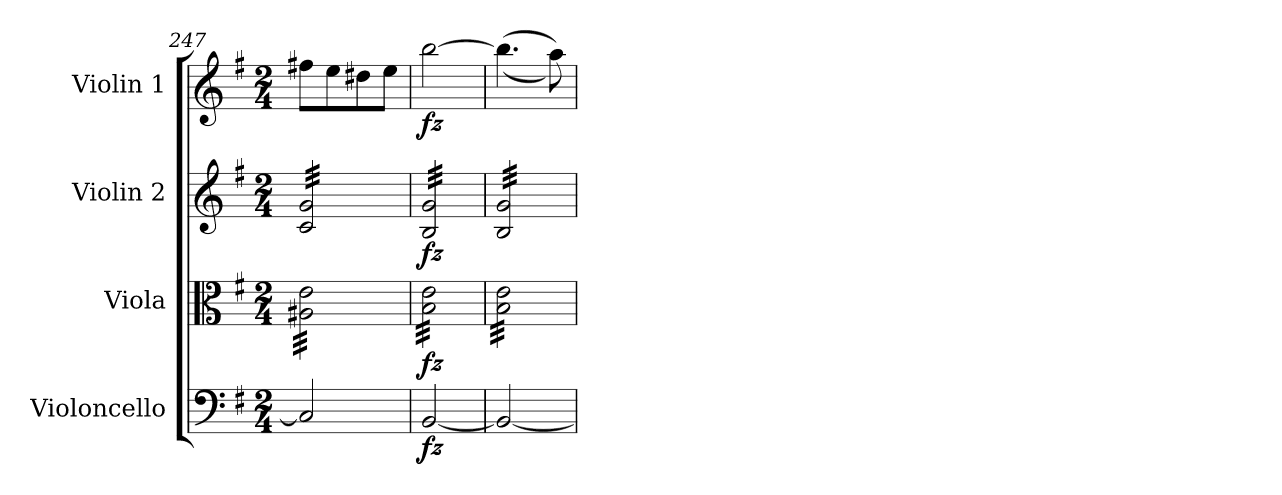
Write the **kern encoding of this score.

**kern	**dynam	**kern	**dynam	**kern	**dynam	**kern	**dynam
*part4	*part4	*part3	*part3	*part2	*part2	*part1	*part1
*staff4	*staff4	*staff3	*staff3	*staff2	*staff2	*staff1	*staff1
*I"Violoncello	*	*I"Viola	*	*I"Violin 2	*	*I"Violin 1	*
*I'Vc	*	*I'Vla	*	*I'Vln	*	*I'Vln	*
*clefF4	*	*clefC3	*	*clefG2	*	*clefG2	*
*k[f#]	*	*k[f#]	*	*k[f#]	*	*k[f#]	*
*M2/4	*	*M2/4	*	*M2/4	*	*M2/4	*
=247	=247	=247	=247	=247	=247	=247	=247
*	*	*tremolo	*	*	*	*	*
*	*	*	*	*tremolo	*	*	*
2C/]	.	32A#X\ 32e\LLL	.	32c/ 32g/LLL	.	8ff#X\L	.
.	.	32A#X\ 32e\	.	32c/ 32g/	.	.	.
.	.	32A#X\ 32e\	.	32c/ 32g/	.	.	.
.	.	32A#X\ 32e\	.	32c/ 32g/	.	.	.
.	.	32A#X\ 32e\	.	32c/ 32g/	.	8ee\	.
.	.	32A#X\ 32e\	.	32c/ 32g/	.	.	.
.	.	32A#X\ 32e\	.	32c/ 32g/	.	.	.
.	.	32A#X\ 32e\	.	32c/ 32g/	.	.	.
.	.	32A#X\ 32e\	.	32c/ 32g/	.	8dd#X\	.
.	.	32A#X\ 32e\	.	32c/ 32g/	.	.	.
.	.	32A#X\ 32e\	.	32c/ 32g/	.	.	.
.	.	32A#X\ 32e\	.	32c/ 32g/	.	.	.
.	.	32A#X\ 32e\	.	32c/ 32g/	.	8ee\J	.
.	.	32A#X\ 32e\	.	32c/ 32g/	.	.	.
.	.	32A#X\ 32e\	.	32c/ 32g/	.	.	.
.	.	32A#X\ 32e\JJJ	.	32c/ 32g/JJJ	.	.	.
=248	=248	=248	=248	=248	=248	=248	=248
!	!LO:DY:b	!	!LO:DY:b	!	!LO:DY:b	!	!LO:DY:b
[2BB/	fz	32B\ 32e\LLL	fz	32B/ 32g/LLL	fz	[2bb\	fz
.	.	32B\ 32e\	.	32B/ 32g/	.	.	.
.	.	32B\ 32e\	.	32B/ 32g/	.	.	.
.	.	32B\ 32e\	.	32B/ 32g/	.	.	.
.	.	32B\ 32e\	.	32B/ 32g/	.	.	.
.	.	32B\ 32e\	.	32B/ 32g/	.	.	.
.	.	32B\ 32e\	.	32B/ 32g/	.	.	.
.	.	32B\ 32e\	.	32B/ 32g/	.	.	.
.	.	32B\ 32e\	.	32B/ 32g/	.	.	.
.	.	32B\ 32e\	.	32B/ 32g/	.	.	.
.	.	32B\ 32e\	.	32B/ 32g/	.	.	.
.	.	32B\ 32e\	.	32B/ 32g/	.	.	.
.	.	32B\ 32e\	.	32B/ 32g/	.	.	.
.	.	32B\ 32e\	.	32B/ 32g/	.	.	.
.	.	32B\ 32e\	.	32B/ 32g/	.	.	.
.	.	32B\ 32e\JJJ	.	32B/ 32g/JJJ	.	.	.
=249	=249	=249	=249	=249	=249	=249	=249
2BB/_	.	32B\ 32e\LLL	.	32B/ 32g/LLL	.	((4.bb\]	.
.	.	32B\ 32e\	.	32B/ 32g/	.	.	.
.	.	32B\ 32e\	.	32B/ 32g/	.	.	.
.	.	32B\ 32e\	.	32B/ 32g/	.	.	.
.	.	32B\ 32e\	.	32B/ 32g/	.	.	.
.	.	32B\ 32e\	.	32B/ 32g/	.	.	.
.	.	32B\ 32e\	.	32B/ 32g/	.	.	.
.	.	32B\ 32e\	.	32B/ 32g/	.	.	.
.	.	32B\ 32e\	.	32B/ 32g/	.	.	.
.	.	32B\ 32e\	.	32B/ 32g/	.	.	.
.	.	32B\ 32e\	.	32B/ 32g/	.	.	.
.	.	32B\ 32e\	.	32B/ 32g/	.	.	.
.	.	32B\ 32e\	.	32B/ 32g/	.	8aa\))	.
.	.	32B\ 32e\	.	32B/ 32g/	.	.	.
.	.	32B\ 32e\	.	32B/ 32g/	.	.	.
.	.	32B\ 32e\JJJ	.	32B/ 32g/JJJ	.	.	.
*	*	*	*	*Xtremolo	*	*	*
*	*	*Xtremolo	*	*	*	*	*
=	=	=	=	=	=	=	=
*-	*-	*-	*-	*-	*-	*-	*-
